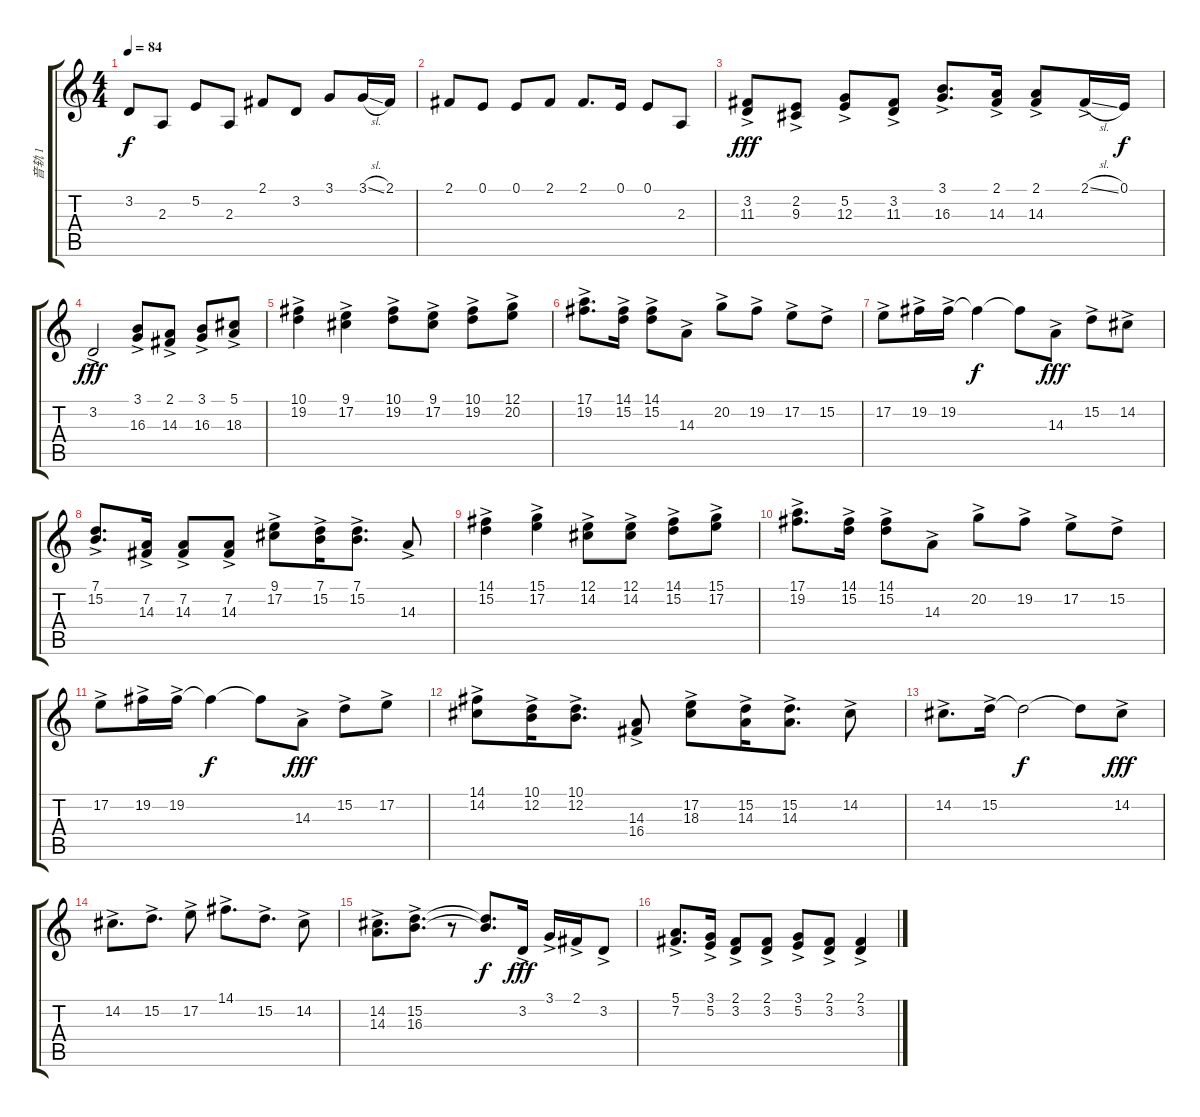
\track ("音轨 1" "音轨 1") {instrument oboe}
\staff {score tabs}
\tuning (E4 B3 G3 D3 A2 E2) {hide}
\ts (4 4)
\tempo 84
\clef g2
\ks c
3.2.8{dy f} 2.3.8 5.2.8 2.3.8 2.1.8 3.2.8 3.1.8 3.1{sl}.16 2.1.16 |
2.1.8 0.1.8 0.1.8 2.1.8 2.1.8{d} 0.1.16 0.1.8 2.3.8 |
(3.2{ac} 11.3).8{dy fff} (2.2{ac} 9.3).8 (5.2{ac} 12.3).8 (3.2{ac} 11.3).8 (3.1{ac} 16.3).8{d} (2.1{ac} 14.3).16 (2.1{ac} 14.3).8 2.1{sl ac}.16 0.1.16{dy f} |
3.2{ac}.2{dy fff} (3.1{ac} 16.3).8 (2.1{ac} 14.3).8 (3.1{ac} 16.3).8 (5.1{ac} 18.3).8 |
(10.1{ac} 19.2).4 (9.1{ac} 17.2).4 (10.1{ac} 19.2).8 (9.1{ac} 17.2).8 (10.1{ac} 19.2).8 (12.1{ac} 20.2).8 |
(17.1 19.2{ac}).8{d} (14.1 15.2{ac}).16 (14.1 15.2{ac}).8 14.3{ac}.8 20.2{ac}.8 19.2{ac}.8 17.2{ac}.8 15.2{ac}.8 |
17.2{ac}.8 19.2{ac}.16 19.2{ac}.16 19.2{t}.4{dy f} 19.2{t}.8 14.3{ac}.8{dy fff} 15.2{ac}.8 14.2{ac}.8 |
(7.1 15.2{ac}).8{d} (7.2 14.3{ac}).16 (7.2 14.3{ac}).8 (7.2 14.3{ac}).8 (9.1 17.2{ac}).8 (7.1 15.2{ac}).16 (7.1 15.2{ac}).8{d} 14.3{ac}.8 |
(14.1 15.2{ac}).4 (15.1 17.2{ac}).4 (12.1 14.2{ac}).8 (12.1 14.2{ac}).8 (14.1 15.2{ac}).8 (15.1 17.2{ac}).8 |
(17.1 19.2{ac}).8{d} (14.1 15.2{ac}).16 (14.1 15.2{ac}).8 14.3{ac}.8 20.2{ac}.8 19.2{ac}.8 17.2{ac}.8 15.2{ac}.8 |
17.2{ac}.8 19.2{ac}.16 19.2{ac}.16 19.2{t}.4{dy f} 19.2{t}.8 14.3{ac}.8{dy fff} 15.2{ac}.8 17.2{ac}.8 |
(14.1{ac} 14.2).8 (10.1{ac} 12.2{ac}).16 (10.1{ac} 12.2{ac}).8{d} (14.3{ac} 16.4).8 (17.2{ac} 18.3).8 (15.2{ac} 14.3).16 (15.2{ac} 14.3).8{d} 14.2{ac}.8 |
14.2{ac}.8{d} 15.2{ac}.16 15.2{t}.2{dy f} 15.2{t}.8 14.2{ac}.8{dy fff} |
14.2{ac}.8{d} 15.2{ac}.8{d} 17.2{ac}.8 14.1{ac}.8{d} 15.2{ac}.8{d} 14.2{ac}.8 |
(14.2{ac} 14.3).8{d} (15.2{ac} 16.3).8{d} r.8 (15.2{t} 16.3{t}).8{d dy f} 3.2{ac}.16{dy fff} 3.1{ac}.16 2.1{ac}.16 3.2{ac}.8 |
(5.1 7.2{ac}).8{d} (3.1 5.2{ac}).16 (2.1 3.2{ac}).8 (2.1 3.2{ac}).8 (3.1 5.2{ac}).8 (2.1 3.2{ac}).8 (2.1 3.2{ac}).4
